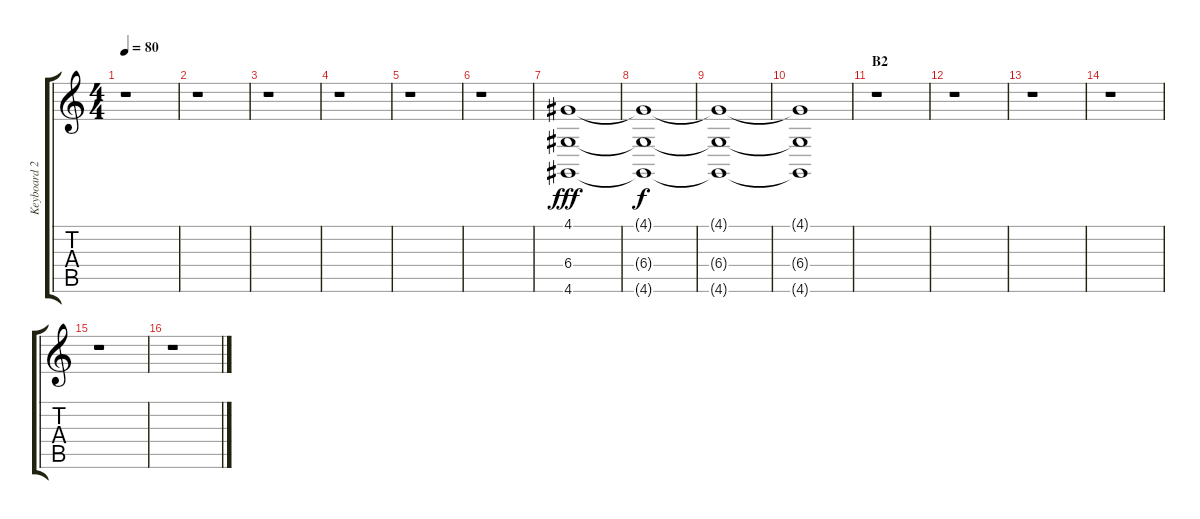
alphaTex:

\track ("Keyboard 2" "Keyboard 2") {instrument rockorgan}
\staff {score tabs}
\tuning (E4 B3 G3 D3 A2 E2) {hide}
\ts (4 4)
\tempo 80
\clef g2
\ks c
r.1{dy f} |
r.1 |
r.1 |
r.1 |
r.1 |
r.1 |
(4.1 6.4 4.6).1{dy fff} |
(4.1{t} 6.4{t} 4.6{t}).1{dy f} |
(4.1{t} 6.4{t} 4.6{t}).1 |
(4.1{t} 6.4{t} 4.6{t}).1 |
\section ("" "B2")
r.1 |
r.1 |
r.1 |
r.1 |
r.1 |
r.1
